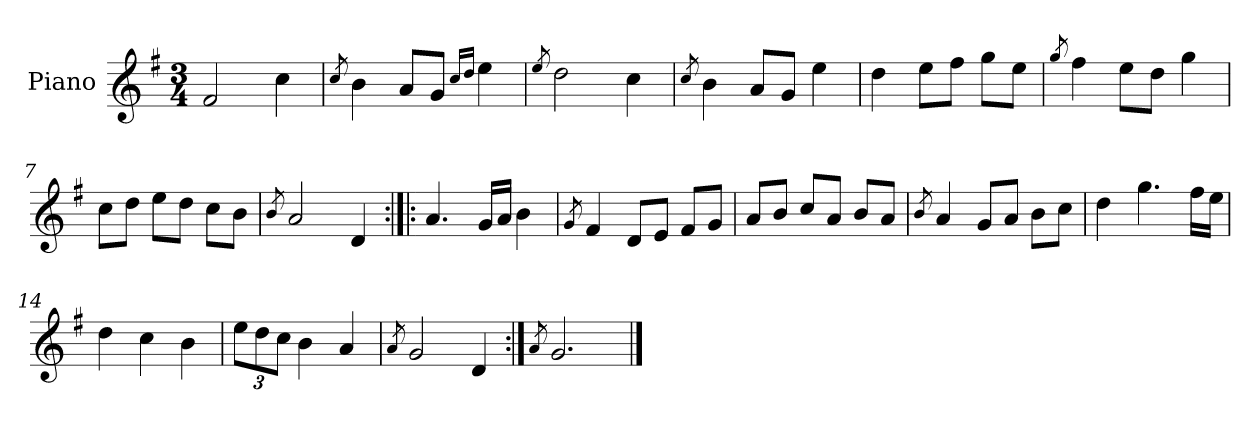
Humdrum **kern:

**kern
*part1
*staff1
*I"Piano
*I'Pno.
*clefG2
*k[f#]
*M3/4
=1
2f#/
4cc\
=2
8qcc/
4b\
8a/L
8g/J
16qcc/LL
16qdd/JJ
4ee\
=3
8qee/
2dd\
4cc\
=4
8qcc/
4b\
8a/L
8g/J
4ee\
=5
4dd\
8ee\L
8ff#\J
8gg\L
8ee\J
=6
8qgg/
4ff#\
8ee\L
8dd\J
4gg\
=7
8cc\L
8dd\J
8ee\L
8dd\J
8cc\L
8b\J
=8
8qb/
2a/
4d/
=9:|!|:
4.a/
16g/LL
16a/JJ
4b\
=10
8qg/
4f#/
8d/L
8e/J
8f#/L
8g/J
=11
8a/L
8b/J
8cc/L
8a/J
8b/L
8a/J
=12
8qb/
4a/
8g/L
8a/J
8b\L
8cc\J
=13
4dd\
4.gg\
16ff#\LL
16ee\JJ
=14
4dd\
4cc\
4b\
=15
*Xbrackettup
12ee\L
12dd\
12cc\J
4b\
4a/
=16
8qa/
2g/
4d/
=17:|!
8qa/
2.g/
==
*-
